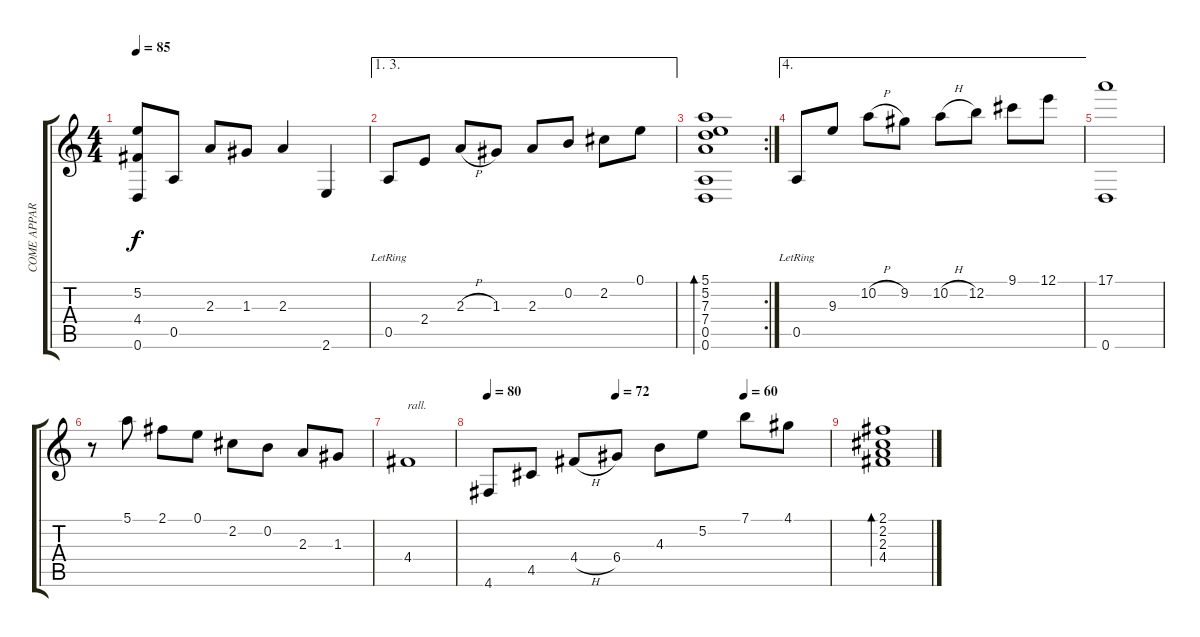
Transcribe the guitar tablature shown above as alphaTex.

\track ("COME APPARIRE A CAP FREHEL" "COME APPAR") {instrument acousticguitarsteel}
\staff {score tabs}
\tuning (E4 B3 G3 D3 A2 D2) {hide}
\ts (4 4)
\tempo 85
\clef g2
\ks c
(5.2 4.4 0.6).8{dy f} 0.5.8 2.3.8 1.3.8 2.3.4 2.6.4 |
\ae (1 3)
0.5{lr}.8 2.4.8 2.3{h}.8 1.3.8 2.3.8 0.2.8 2.2.8 0.1.8 |
\rc 2
(5.1 5.2 7.3 7.4 0.5 0.6).1{bd 480} |
\ae 4
0.5{lr}.8 9.3.8 10.2{h}.8 9.2.8 10.2{h}.8 12.2.8 9.1.8 12.1.8 |
(17.1 0.6).1 |
r.8 5.1.8 2.1.8 0.1.8 2.2.8 0.2.8 2.3.8 1.3.8 |
4.4.1{txt "rall."} |
\tempo 80
\tempo (72 0.375)
\tempo (60 0.75)
4.6.8 4.5.8 4.4{h}.8 6.4.8 4.3.8 5.2.8 7.1.8 4.1.8 |
(2.1 2.2 2.3 4.4).1{bd 480}
